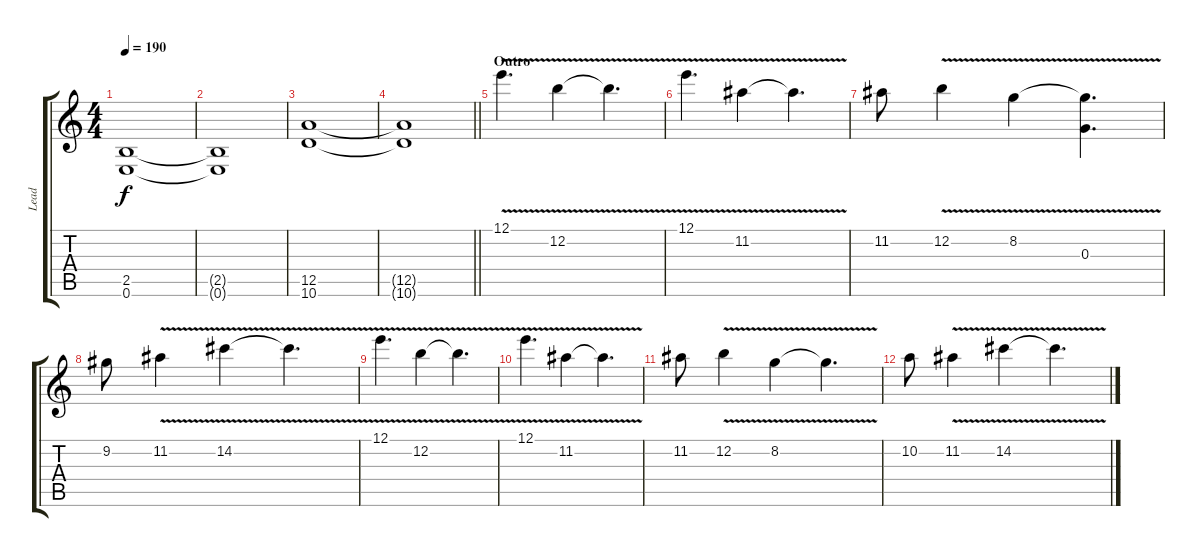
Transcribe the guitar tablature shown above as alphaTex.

\track ("Lead" "Lead") {instrument distortionguitar}
\staff {score tabs}
\tuning (E4 B3 G3 D3 A2 E2) {hide}
\ts (4 4)
\tempo 190
\clef g2
\ks c
(2.5 0.6).1{dy f} |
(2.5{t} 0.6{t}).1 |
(12.5 10.6).1 |
\barLineRight lightlight
(12.5{t} 10.6{t}).1 |
\section ("" "Outro")
12.1{v}.4{d} 12.2{v}.4 12.2{t}.4{d} |
12.1{v}.4{d} 11.2{v}.4 11.2{t}.4{d} |
11.2.8 12.2{v}.4 8.2{v}.4 (8.2{t} 0.3).4{d} |
9.2.8 11.2{v}.4 14.2{v}.4 14.2{t}.4{d} |
12.1{v}.4{d} 12.2{v}.4 12.2{t}.4{d} |
12.1{v}.4{d} 11.2{v}.4 11.2{t}.4{d} |
11.2.8 12.2{v}.4 8.2{v}.4 8.2{t}.4{d} |
10.2.8 11.2{v}.4 14.2{v}.4 14.2{t}.4{d}
